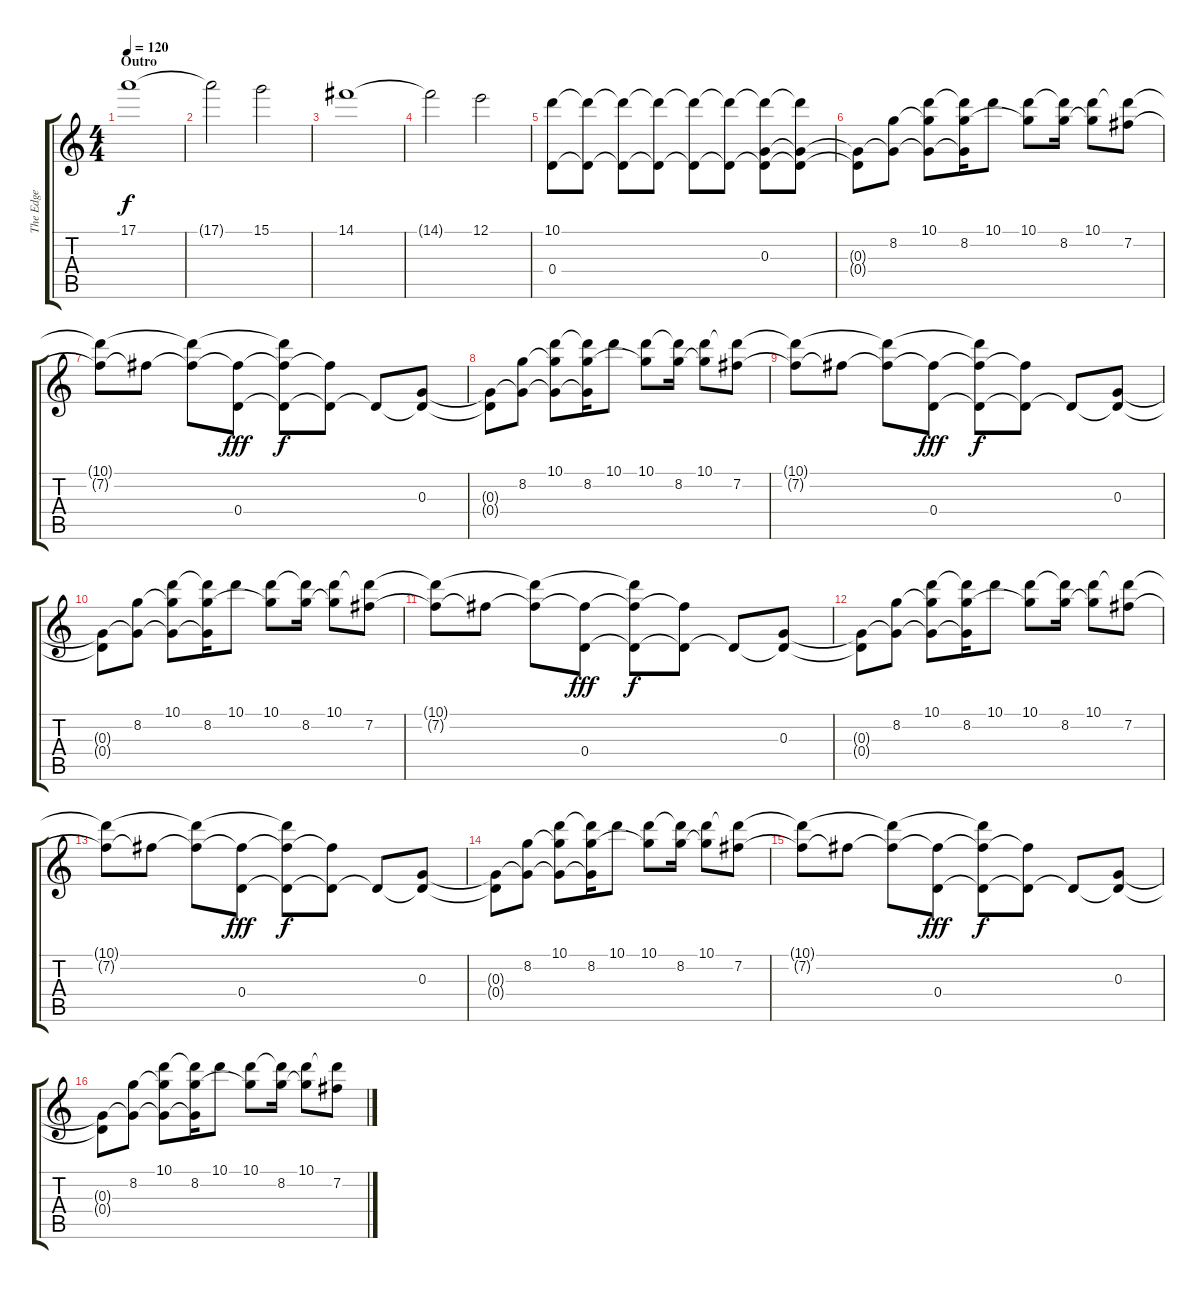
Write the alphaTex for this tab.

\track ("The Edge" "The Edge") {instrument overdrivenguitar}
\staff {score tabs}
\tuning (E4 B3 G3 D3 A2 E2) {hide}
\ts (4 4)
\section ("" "Outro")
\tempo 120
\clef g2
\ks c
17.1{t}.1{dy f} |
17.1{t}.2{volume 13} 15.1.2 |
14.1.1 |
14.1{t}.2 12.1.2 |
(10.1 0.4).8{volume 16} (10.1{t} 0.4{t}).8 (10.1{t} 0.4{t}).8 (10.1{t} 0.4{t}).8 (10.1{t} 0.4{t}).8 (10.1{t} 0.4{t}).8 (10.1{t} 0.3 0.4{t}).8 (10.1{t} 0.3{t} 0.4{t}).8 |
(0.3{t} 0.4{t}).8 (8.2 0.3{t}).8 (10.1 8.2{t} 0.3{t}).8 (10.1{t} 8.2 0.3{t}).16 10.1.8 (10.1 8.2{t}).8 (10.1{t} 8.2).16 (10.1 8.2{t}).8 (10.1{t} 7.2).8 |
(10.1{t} 7.2{t}).8 7.2{t}.8 (10.1{t} 7.2{t}).8 (7.2{t} 0.4).8{dy fff} (10.1{t} 7.2{t} 0.4{t}).8{dy f} (7.2{t} 0.4{t}).8 0.4{t}.8 (0.3 0.4{t}).8 |
(0.3{t} 0.4{t}).8 (8.2 0.3{t}).8 (10.1 8.2{t} 0.3{t}).8 (10.1{t} 8.2 0.3{t}).16 10.1.8 (10.1 8.2{t}).8 (10.1{t} 8.2).16 (10.1 8.2{t}).8 (10.1{t} 7.2).8 |
(10.1{t} 7.2{t}).8 7.2{t}.8 (10.1{t} 7.2{t}).8 (7.2{t} 0.4).8{dy fff} (10.1{t} 7.2{t} 0.4{t}).8{dy f} (7.2{t} 0.4{t}).8 0.4{t}.8 (0.3 0.4{t}).8 |
(0.3{t} 0.4{t}).8 (8.2 0.3{t}).8 (10.1 8.2{t} 0.3{t}).8 (10.1{t} 8.2 0.3{t}).16 10.1.8 (10.1 8.2{t}).8 (10.1{t} 8.2).16 (10.1 8.2{t}).8 (10.1{t} 7.2).8 |
(10.1{t} 7.2{t}).8 7.2{t}.8 (10.1{t} 7.2{t}).8 (7.2{t} 0.4).8{dy fff} (10.1{t} 7.2{t} 0.4{t}).8{dy f} (7.2{t} 0.4{t}).8 0.4{t}.8 (0.3 0.4{t}).8 |
(0.3{t} 0.4{t}).8 (8.2 0.3{t}).8 (10.1 8.2{t} 0.3{t}).8 (10.1{t} 8.2 0.3{t}).16 10.1.8 (10.1 8.2{t}).8 (10.1{t} 8.2).16 (10.1 8.2{t}).8 (10.1{t} 7.2).8 |
(10.1{t} 7.2{t}).8 7.2{t}.8 (10.1{t} 7.2{t}).8 (7.2{t} 0.4).8{dy fff} (10.1{t} 7.2{t} 0.4{t}).8{dy f} (7.2{t} 0.4{t}).8 0.4{t}.8 (0.3 0.4{t}).8 |
(0.3{t} 0.4{t}).8 (8.2 0.3{t}).8 (10.1 8.2{t} 0.3{t}).8 (10.1{t} 8.2 0.3{t}).16 10.1.8 (10.1 8.2{t}).8 (10.1{t} 8.2).16 (10.1 8.2{t}).8 (10.1{t} 7.2).8 |
(10.1{t} 7.2{t}).8 7.2{t}.8 (10.1{t} 7.2{t}).8 (7.2{t} 0.4).8{dy fff} (10.1{t} 7.2{t} 0.4{t}).8{dy f} (7.2{t} 0.4{t}).8 0.4{t}.8 (0.3 0.4{t}).8 |
(0.3{t} 0.4{t}).8 (8.2 0.3{t}).8 (10.1 8.2{t} 0.3{t}).8 (10.1{t} 8.2 0.3{t}).16 10.1.8 (10.1 8.2{t}).8 (10.1{t} 8.2).16 (10.1 8.2{t}).8 (10.1{t} 7.2).8
